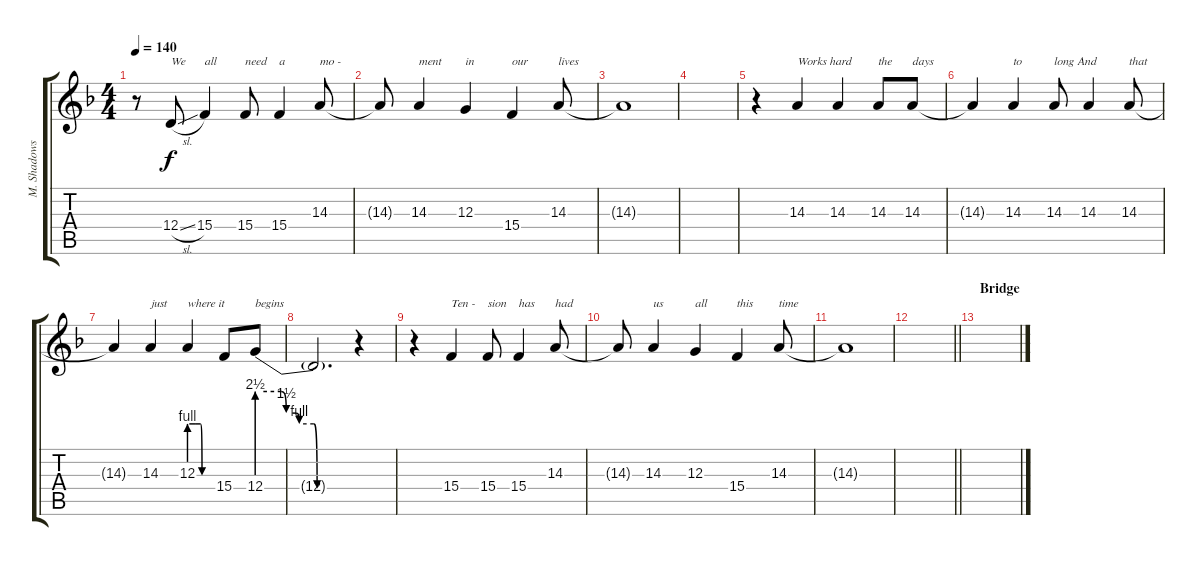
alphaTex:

\track ("M. Shadows" "M. Shadows") {instrument clarinet}
\staff {score tabs}
\tuning (E4 B3 G3 D3 A2 E2) {hide}
\ts (4 4)
\tempo 140
\clef g2
\ks dminor
r.8{dy f} 12.4{sl}.8{txt "We"} 15.4.4{txt "all"} 15.4.8{txt "need"} 15.4.4{txt "a"} 14.3.8{txt "mo -"} |
14.3{t}.8 14.3.4{txt "ment"} 12.3.4{txt "in"} 15.4.4{txt "our"} 14.3.8{txt "lives"} |
14.3{t}.1 |
|
r.4 14.3.4{txt "Works hard"} 14.3.4 14.3.8{txt "the"} 14.3.8{txt "days"} |
14.3{t}.4 14.3.4{txt "to"} 14.3.8{txt "long And"} 14.3.4 14.3.8{txt "that"} |
14.3{t}.4 14.3.4{txt "just"} 12.3{be (custom 0 4 15 4 29 4 33 0 60 0)}.4{txt "where it"} 15.4.8 12.4{be (custom 0 10 15 10 18 6 24 6 26 4 35 4 37 0 45 0 60 0)}.8{txt "begins"} |
12.4{t}.2{d} r.4 |
r.4 15.4.4{txt "Ten -"} 15.4.8{txt "sion"} 15.4.4{txt "has"} 14.3.8{txt "had"} |
14.3{t}.8 14.3.4{txt "us"} 12.3.4{txt "all"} 15.4.4{txt "this"} 14.3.8{txt "time"} |
14.3{t}.1 |
\barLineRight lightlight
|
\section ("" "Bridge")
